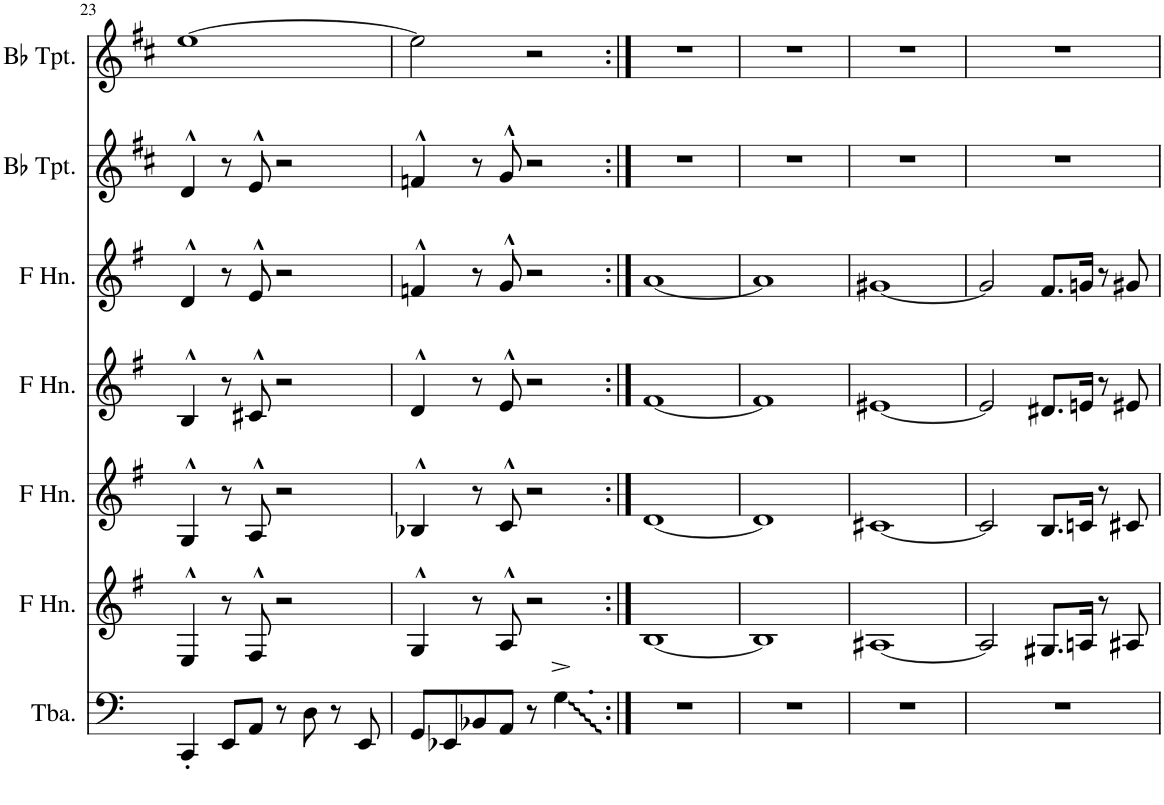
**kern	**kern	**kern	**kern	**kern	**kern	**kern
*part7	*part6	*part5	*part4	*part3	*part2	*part1
*staff7	*staff6	*staff5	*staff4	*staff3	*staff2	*staff1
*I"Tuba	*I"Horn in F	*I"Horn in F	*I"Horn in F	*I"Horn in F	*I"Bb Trumpet	*I"Bb Trumpet
*I'Tba.	*	*	*	*	*I'Bb Tpt.	*I'Bb Tpt.
!!LO:PB:g=z
*clefF4	*clefG2	*clefG2	*clefG2	*clefG2	*clefG2	*clefG2
*	*Trd4c7	*Trd4c7	*Trd4c7	*Trd4c7	*Trd1c2	*Trd1c2
*k[]	*k[f#]	*k[f#]	*k[f#]	*k[f#]	*k[f#c#]	*k[f#c#]
*M4/4	*M4/4	*M4/4	*M4/4	*M4/4	*M4/4	*M4/4
=23	=23	=23	=23	=23	=23	=23
4CC'/	4E^^/	4G^^/	4B^^/	4d^^/	4d^^/	[1ee
8EE/L	8r	8r	8r	8r	8r	.
8AA/J	8F#^^/	8A^^/	8c#X^^/	8e^^/	8e^^/	.
8r	2r	2r	2r	2r	2r	.
8D\	.	.	.	.	.	.
8r	.	.	.	.	.	.
8EE/	.	.	.	.	.	.
=24	=24	=24	=24	=24	=24	=24
8GG/L	4G^^/	4B-X^^/	4d^^/	4fn^^/	4fn^^/	2ee\]
8EE-X/	.	.	.	.	.	.
8BB-X/	8r	8r	8r	8r	8r	.
8AA/J	8A^^/	8c^^/	8e^^/	8g^^/	8g^^/	.
8r	2r	2r	2r	2r	2r	2r
4.D^\	.	.	.	.	.	.
=25:|!	=25:|!	=25:|!	=25:|!	=25:|!	=25:|!	=25:|!
1r	[1B	[1d	[1f#	[1a	1r	1r
=26	=26	=26	=26	=26	=26	=26
1r	1B]	1d]	1f#]	1a]	1r	1r
=27	=27	=27	=27	=27	=27	=27
1r	[1A#X	[1c#X	[1e#X	[1g#X	1r	1r
=28	=28	=28	=28	=28	=28	=28
1r	2A#/]	2c#/]	2e#/]	2g#/]	1r	1r
.	8.G#X/L	8.B/L	8.d#X/L	8.f#/L	.	.
.	16An/Jk	16cn/Jk	16en/Jk	16gn/Jk	.	.
.	8r	8r	8r	8r	.	.
.	8A#X/	8c#X/	8e#X/	8g#X/	.	.
=	=	=	=	=	=	=
*-	*-	*-	*-	*-	*-	*-
